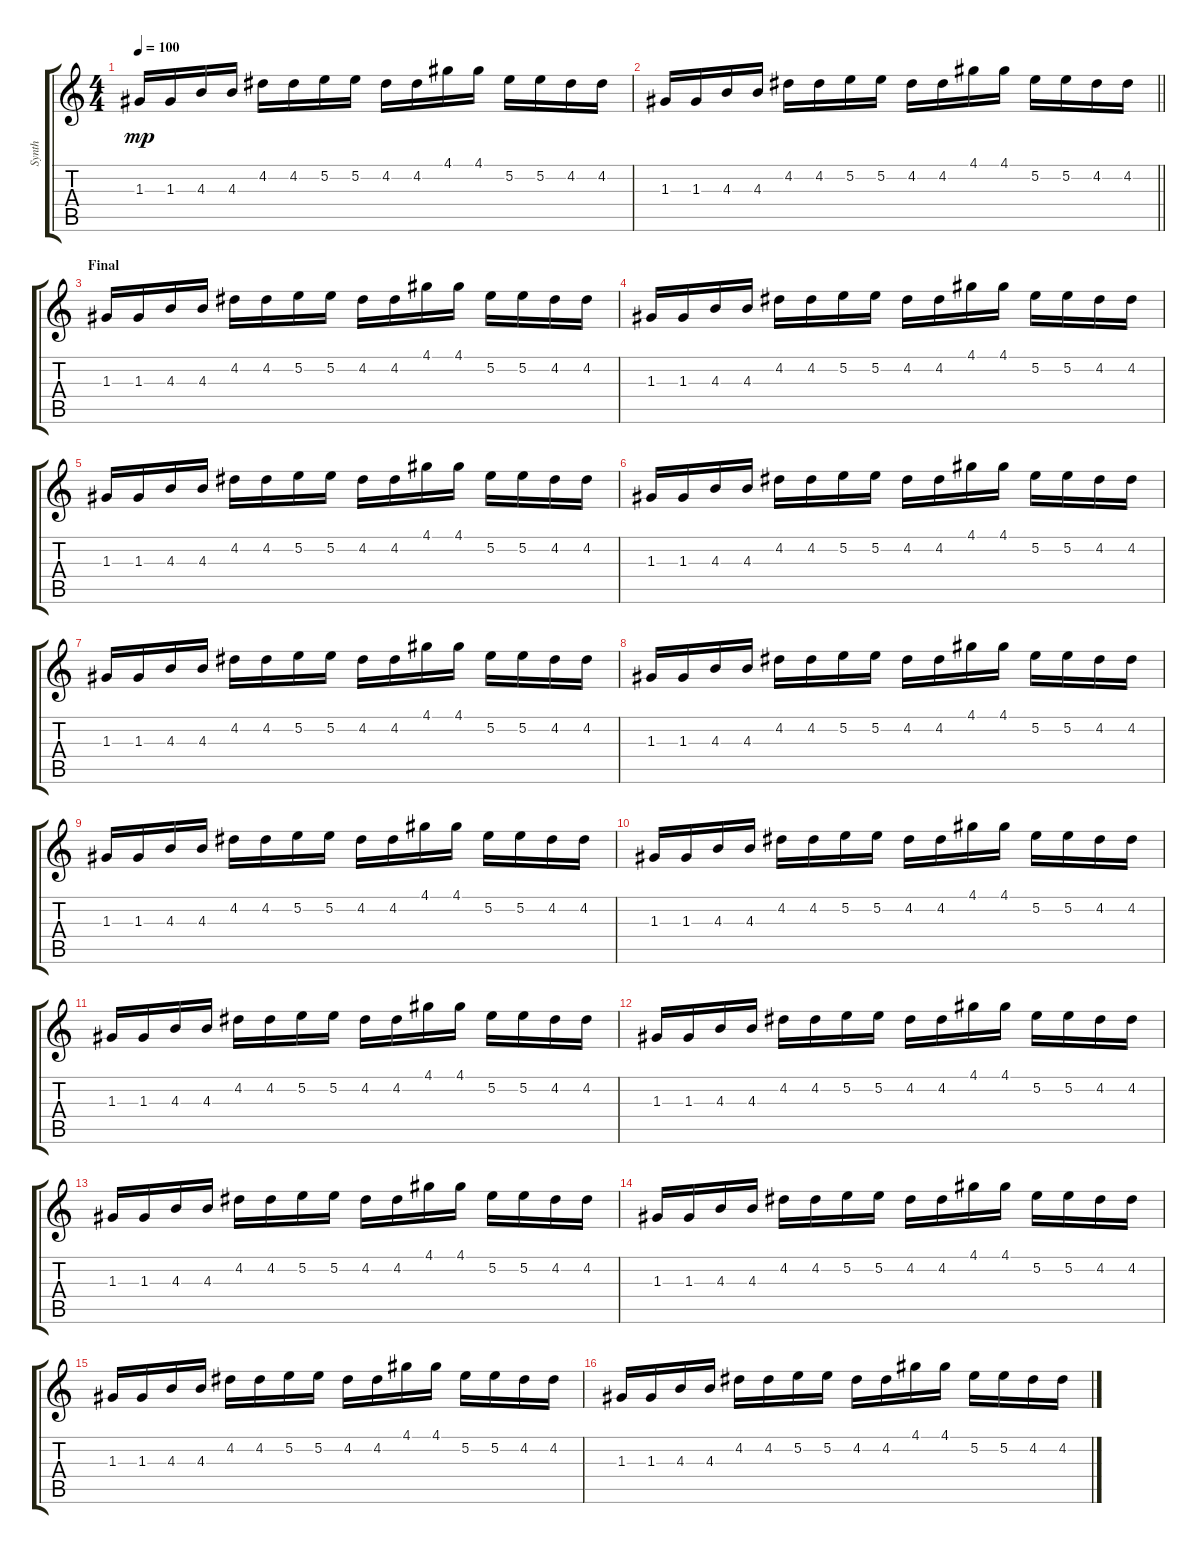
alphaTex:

\track ("Synth" "Synth") {instrument synthbass1}
\staff {score tabs}
\tuning (E4 B3 G3 D3 A2 E2) {hide}
\ts (4 4)
\tempo 100
\clef g2
\ks c
1.3.16{dy mp} 1.3.16 4.3.16 4.3.16 4.2.16 4.2.16 5.2.16 5.2.16 4.2.16 4.2.16 4.1.16 4.1.16 5.2.16 5.2.16 4.2.16 4.2.16 |
\barLineRight lightlight
1.3.16 1.3.16 4.3.16 4.3.16 4.2.16 4.2.16 5.2.16 5.2.16 4.2.16 4.2.16 4.1.16 4.1.16 5.2.16 5.2.16 4.2.16 4.2.16 |
\section ("" "Final")
1.3.16 1.3.16 4.3.16 4.3.16 4.2.16 4.2.16 5.2.16 5.2.16 4.2.16 4.2.16 4.1.16 4.1.16 5.2.16 5.2.16 4.2.16 4.2.16 |
1.3.16 1.3.16 4.3.16 4.3.16 4.2.16 4.2.16 5.2.16 5.2.16 4.2.16 4.2.16 4.1.16 4.1.16 5.2.16 5.2.16 4.2.16 4.2.16 |
1.3.16 1.3.16 4.3.16 4.3.16 4.2.16 4.2.16 5.2.16 5.2.16 4.2.16 4.2.16 4.1.16 4.1.16 5.2.16 5.2.16 4.2.16 4.2.16 |
1.3.16 1.3.16 4.3.16 4.3.16 4.2.16 4.2.16 5.2.16 5.2.16 4.2.16 4.2.16 4.1.16 4.1.16 5.2.16 5.2.16 4.2.16 4.2.16 |
1.3.16 1.3.16 4.3.16 4.3.16 4.2.16 4.2.16 5.2.16 5.2.16 4.2.16 4.2.16 4.1.16 4.1.16 5.2.16 5.2.16 4.2.16 4.2.16 |
1.3.16 1.3.16 4.3.16 4.3.16 4.2.16 4.2.16 5.2.16 5.2.16 4.2.16 4.2.16 4.1.16 4.1.16 5.2.16 5.2.16 4.2.16 4.2.16 |
1.3.16 1.3.16 4.3.16 4.3.16 4.2.16 4.2.16 5.2.16 5.2.16 4.2.16 4.2.16 4.1.16 4.1.16 5.2.16 5.2.16 4.2.16 4.2.16 |
1.3.16 1.3.16 4.3.16 4.3.16 4.2.16 4.2.16 5.2.16 5.2.16 4.2.16 4.2.16 4.1.16 4.1.16 5.2.16 5.2.16 4.2.16 4.2.16 |
1.3.16 1.3.16 4.3.16 4.3.16 4.2.16 4.2.16 5.2.16 5.2.16 4.2.16 4.2.16 4.1.16 4.1.16 5.2.16 5.2.16 4.2.16 4.2.16 |
1.3.16 1.3.16 4.3.16 4.3.16 4.2.16 4.2.16 5.2.16 5.2.16 4.2.16 4.2.16 4.1.16 4.1.16 5.2.16 5.2.16 4.2.16 4.2.16 |
1.3.16 1.3.16 4.3.16 4.3.16 4.2.16 4.2.16 5.2.16 5.2.16 4.2.16 4.2.16 4.1.16 4.1.16 5.2.16 5.2.16 4.2.16 4.2.16 |
1.3.16 1.3.16 4.3.16 4.3.16 4.2.16 4.2.16 5.2.16 5.2.16 4.2.16 4.2.16 4.1.16 4.1.16 5.2.16 5.2.16 4.2.16 4.2.16 |
1.3.16 1.3.16 4.3.16 4.3.16 4.2.16 4.2.16 5.2.16 5.2.16 4.2.16 4.2.16 4.1.16 4.1.16 5.2.16 5.2.16 4.2.16 4.2.16 |
1.3.16 1.3.16 4.3.16 4.3.16 4.2.16 4.2.16 5.2.16 5.2.16 4.2.16 4.2.16 4.1.16 4.1.16 5.2.16 5.2.16 4.2.16 4.2.16
